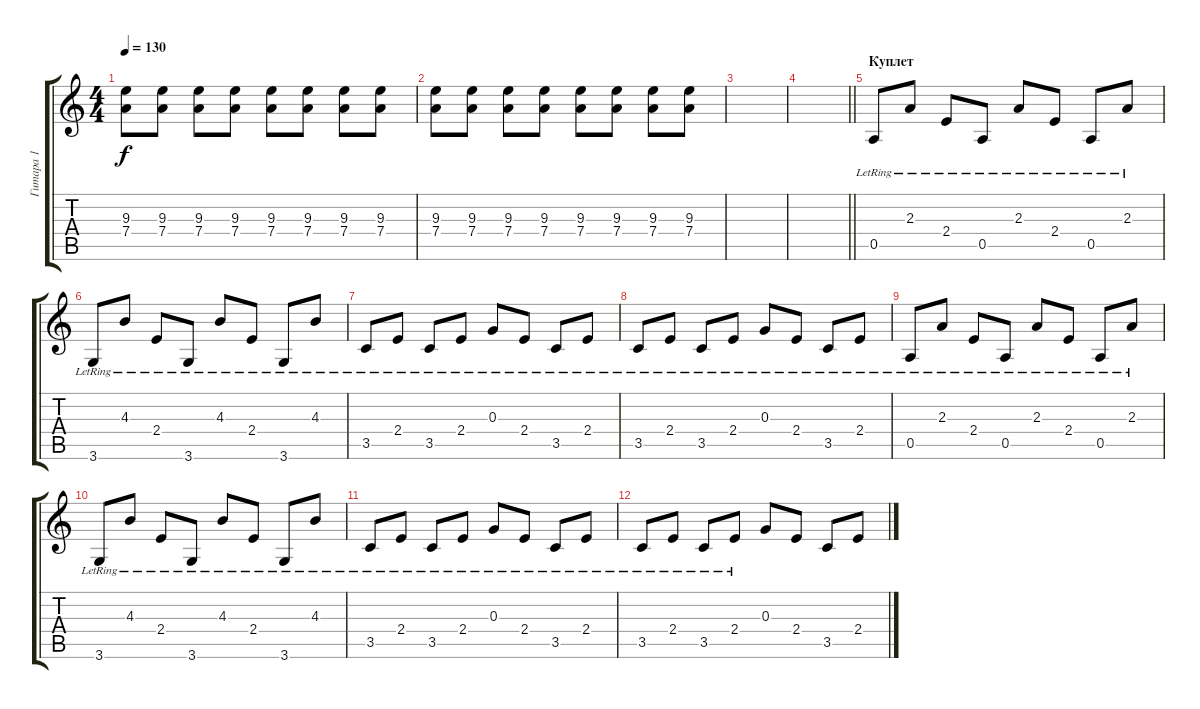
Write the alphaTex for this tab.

\track ("Гитара 1" "Гитара 1") {instrument acousticguitarsteel}
\staff {score tabs}
\tuning (E4 B3 G3 D3 A2 E2) {hide}
\ts (4 4)
\tempo 130
\clef g2
\ks c
(9.3 7.4).8{dy f} (9.3 7.4).8 (9.3 7.4).8 (9.3 7.4).8 (9.3 7.4).8 (9.3 7.4).8 (9.3 7.4).8 (9.3 7.4).8 |
(9.3 7.4).8 (9.3 7.4).8 (9.3 7.4).8 (9.3 7.4).8 (9.3 7.4).8 (9.3 7.4).8 (9.3 7.4).8 (9.3 7.4).8 |
|
\barLineRight lightlight
|
\section ("" "Куплет")
0.5{lr}.8{instrument acousticguitarsteel} 2.3{lr}.8 2.4{lr}.8 0.5{lr}.8 2.3{lr}.8 2.4{lr}.8 0.5{lr}.8 2.3{lr}.8 |
3.6{lr}.8 4.3{lr}.8 2.4{lr}.8 3.6{lr}.8 4.3{lr}.8 2.4{lr}.8 3.6{lr}.8 4.3{lr}.8 |
3.5{lr}.8 2.4{lr}.8 3.5{lr}.8 2.4{lr}.8 0.3{lr}.8 2.4{lr}.8 3.5{lr}.8 2.4{lr}.8 |
3.5{lr}.8 2.4{lr}.8 3.5{lr}.8 2.4{lr}.8 0.3{lr}.8 2.4{lr}.8 3.5{lr}.8 2.4{lr}.8 |
0.5{lr}.8 2.3{lr}.8 2.4{lr}.8 0.5{lr}.8 2.3{lr}.8 2.4{lr}.8 0.5{lr}.8 2.3{lr}.8 |
3.6{lr}.8 4.3{lr}.8 2.4{lr}.8 3.6{lr}.8 4.3{lr}.8 2.4{lr}.8 3.6{lr}.8 4.3{lr}.8 |
3.5{lr}.8 2.4{lr}.8 3.5{lr}.8 2.4{lr}.8 0.3{lr}.8 2.4{lr}.8 3.5{lr}.8 2.4{lr}.8 |
3.5{lr}.8 2.4{lr}.8 3.5{lr}.8 2.4{lr}.8 0.3.8 2.4.8 3.5.8 2.4.8
